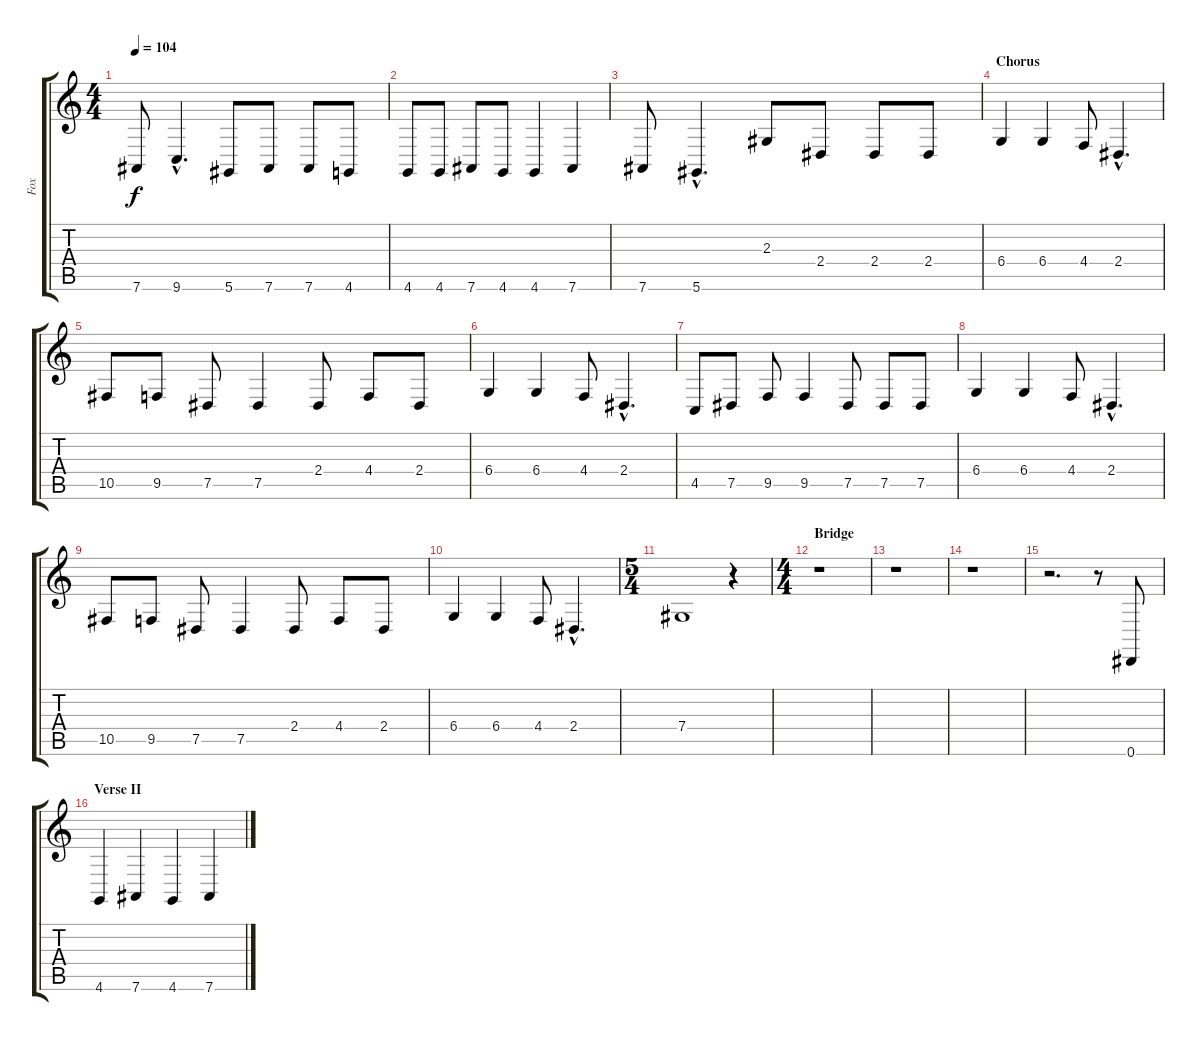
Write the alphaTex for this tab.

\track ("Fox" "Fox") {instrument altosax}
\staff {score tabs}
\tuning (Eb4 Bb3 Gb3 Db3 Ab2 Eb2) {hide}
\ts (4 4)
\tempo 104
\clef g2
\ks c
7.6.8{dy f} 9.6{hac}.4{d} 5.6.8 7.6.8 7.6.8 4.6.8 |
4.6.8 4.6.8 7.6.8 4.6.8 4.6.4 7.6.4 |
7.6.8 5.6{hac}.4{d} 2.3.8 2.4.8 2.4.8 2.4.8 |
\section ("" "Chorus")
6.4.4 6.4.4 4.4.8 2.4{hac}.4{d} |
10.5.8 9.5.8 7.5.8 7.5.4 2.4.8 4.4.8 2.4.8 |
6.4.4 6.4.4 4.4.8 2.4{hac}.4{d} |
4.5.8 7.5.8 9.5.8 9.5.4 7.5.8 7.5.8 7.5.8 |
6.4.4 6.4.4 4.4.8 2.4{hac}.4{d} |
10.5.8 9.5.8 7.5.8 7.5.4 2.4.8 4.4.8 2.4.8 |
6.4.4 6.4.4 4.4.8 2.4{hac}.4{d} |
\ts (5 4)
7.4.1{volume 0} r.4 |
\ts (4 4)
\section ("" "Bridge")
r.1{volume 16} |
r.1 |
r.1 |
r.2{d} r.8 0.6.8 |
\section ("" "Verse II")
4.6.4 7.6.4 4.6.4 7.6.4
